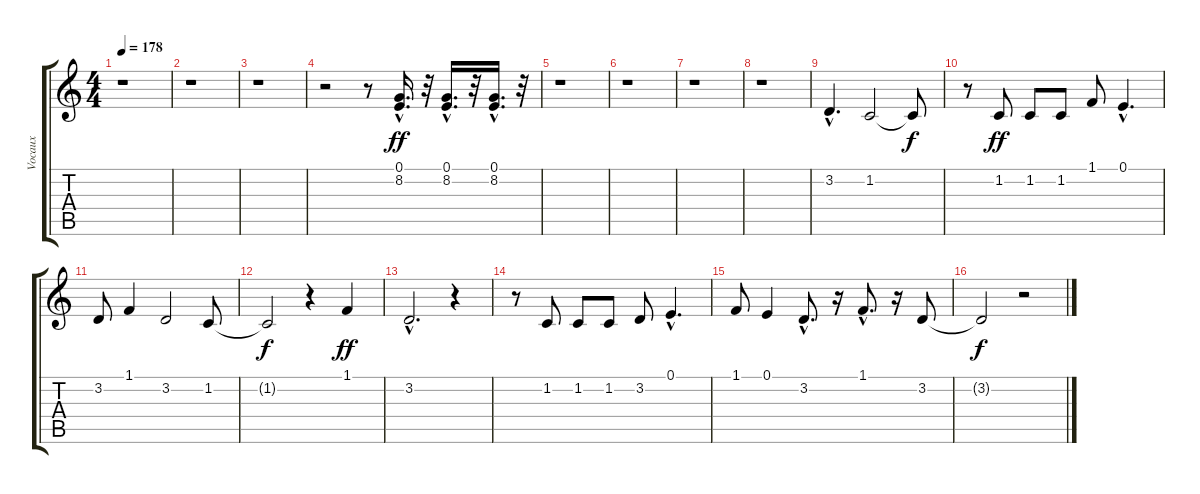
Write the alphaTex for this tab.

\track ("Vocaux" "Vocaux") {instrument harmonica}
\staff {score tabs}
\tuning (E4 B3 G3 D3 A2 E2) {hide}
\ts (4 4)
\tempo 178
\clef g2
\ks c
r.1{dy ff} |
r.1 |
r.1 |
r.2 r.8 (0.1{hac} 8.2{hac}).16{d} r.32 (0.1{hac} 8.2{hac}).16{d} r.32 (0.1{hac} 8.2{hac}).16{d} r.32 |
r.1 |
r.1 |
r.1 |
r.1 |
3.2{hac}.4{d} 1.2.2 1.2{t}.8{dy f} |
r.8 1.2.8{dy ff} 1.2.8 1.2.8 1.1.8 0.1{hac}.4{d} |
3.2.8 1.1.4 3.2.2 1.2.8 |
1.2{t}.2{dy f} r.4 1.1.4{dy ff} |
3.2{hac}.2{d} r.4 |
r.8 1.2.8 1.2.8 1.2.8 3.2.8 0.1{hac}.4{d} |
1.1.8 0.1.4 3.2{hac}.8{d} r.16 1.1{hac}.8{d} r.16 3.2.8 |
3.2{t}.2{dy f} r.2
